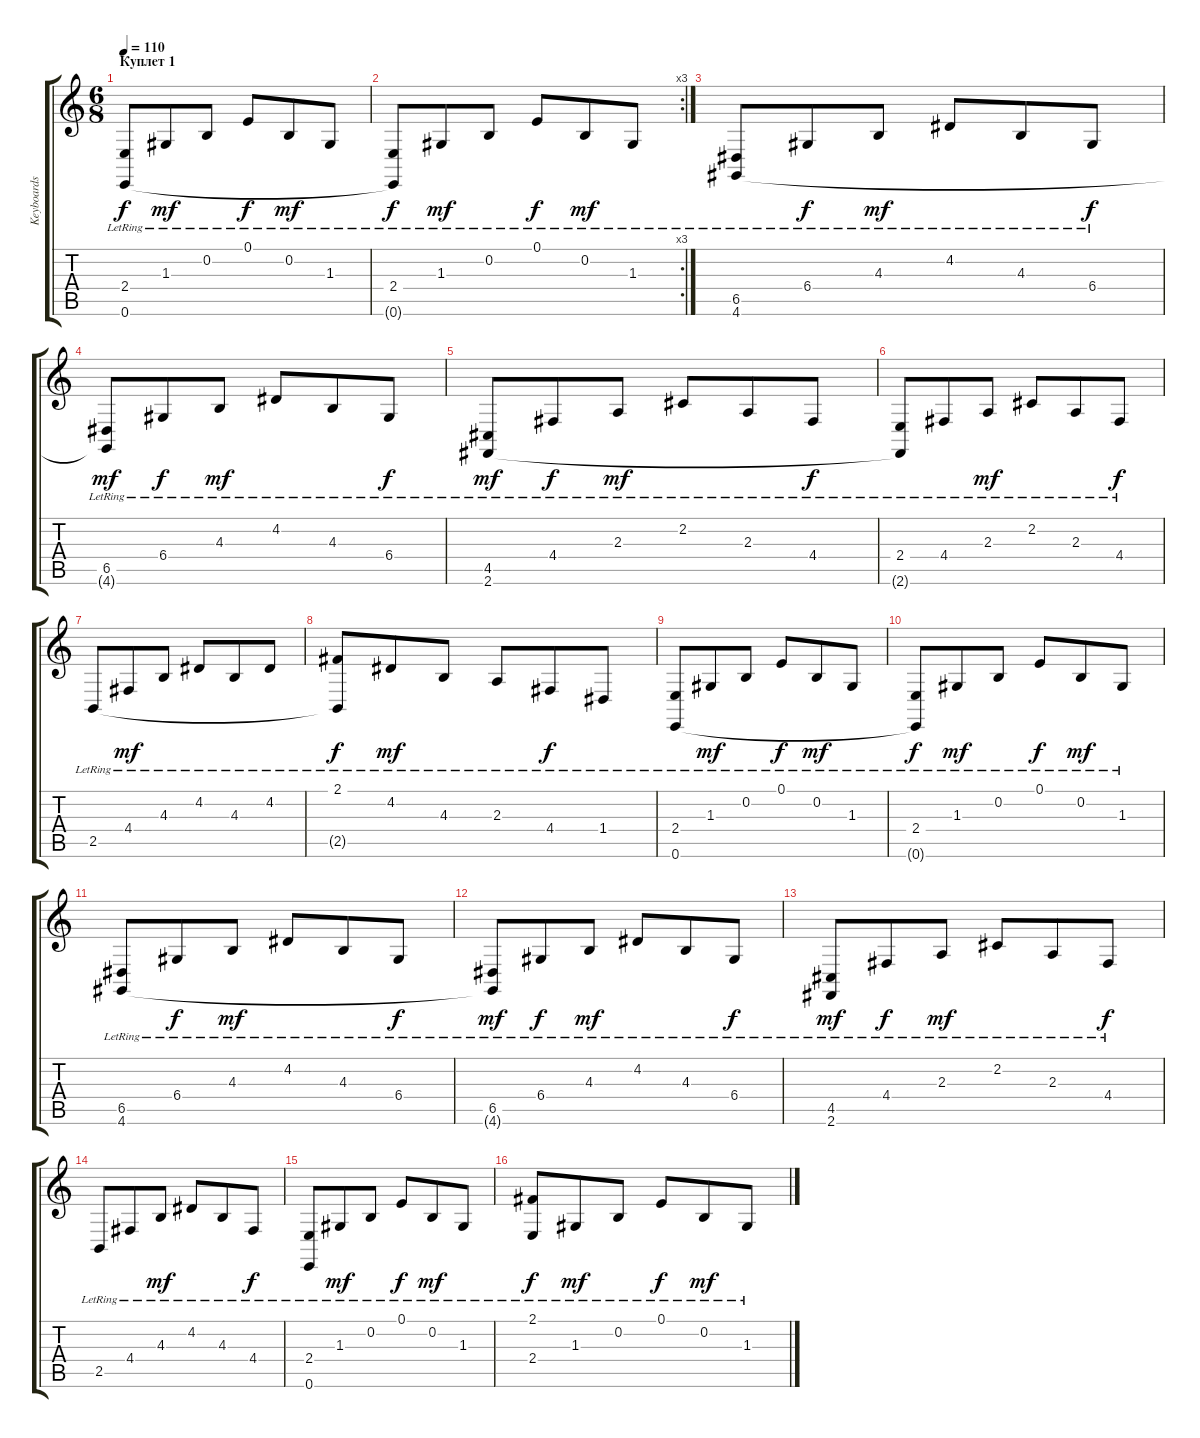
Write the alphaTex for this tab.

\track ("Keyboards (Derzhavin)" "Keyboards ") {instrument electricgrandpiano}
\staff {score tabs}
\tuning (E4 B3 G3 D3 A2 E2) {hide}
\ts (6 8)
\section ("" "Куплет 1")
\tempo 110
\clef g2
\ks c
(2.4{lr} 0.6{lr}).8{dy f instrument electricgrandpiano} 1.3{lr}.8{dy mf} 0.2{lr}.8 0.1{lr}.8{dy f} 0.2{lr}.8{dy mf} 1.3{lr}.8 |
\rc 3
(2.4{lr} 0.6{t}).8{dy f} 1.3{lr}.8{dy mf} 0.2{lr}.8 0.1{lr}.8{dy f} 0.2{lr}.8{dy mf} 1.3{lr}.8 |
(6.5{lr} 4.6{lr}).8 6.4{lr}.8{dy f} 4.3{lr}.8{dy mf} 4.2{lr}.8 4.3{lr}.8 6.4{lr}.8{dy f} |
(6.5{lr} 4.6{t}).8{dy mf} 6.4{lr}.8{dy f} 4.3{lr}.8{dy mf} 4.2{lr}.8 4.3{lr}.8 6.4{lr}.8{dy f} |
(4.5{lr} 2.6{lr}).8{dy mf} 4.4{lr}.8{dy f} 2.3{lr}.8{dy mf} 2.2{lr}.8 2.3{lr}.8 4.4{lr}.8{dy f} |
(2.4{lr} 2.6{t}).8 4.4{lr}.8 2.3{lr}.8{dy mf} 2.2{lr}.8 2.3{lr}.8 4.4{lr}.8{dy f} |
2.5{lr}.8 4.4{lr}.8{dy mf} 4.3{lr}.8 4.2{lr}.8 4.3{lr}.8 4.2{lr}.8 |
(2.1{lr} 2.5{t}).8{dy f} 4.2{lr}.8{dy mf} 4.3{lr}.8 2.3{lr}.8 4.4{lr}.8{dy f} 1.4{lr}.8 |
(2.4{lr} 0.6{lr}).8 1.3{lr}.8{dy mf} 0.2{lr}.8 0.1{lr}.8{dy f} 0.2{lr}.8{dy mf} 1.3{lr}.8 |
(2.4{lr} 0.6{t}).8{dy f} 1.3{lr}.8{dy mf} 0.2{lr}.8 0.1{lr}.8{dy f} 0.2{lr}.8{dy mf} 1.3{lr}.8 |
(6.5{lr} 4.6{lr}).8 6.4{lr}.8{dy f} 4.3{lr}.8{dy mf} 4.2{lr}.8 4.3{lr}.8 6.4{lr}.8{dy f} |
(6.5{lr} 4.6{t}).8{dy mf} 6.4{lr}.8{dy f} 4.3{lr}.8{dy mf} 4.2{lr}.8 4.3{lr}.8 6.4{lr}.8{dy f} |
(4.5{lr} 2.6{lr}).8{dy mf} 4.4{lr}.8{dy f} 2.3{lr}.8{dy mf} 2.2{lr}.8 2.3{lr}.8 4.4{lr}.8{dy f} |
2.5{lr}.8 4.4{lr}.8 4.3{lr}.8{dy mf} 4.2{lr}.8 4.3{lr}.8 4.4{lr}.8{dy f} |
(2.4{lr} 0.6{lr}).8 1.3{lr}.8{dy mf} 0.2{lr}.8 0.1{lr}.8{dy f} 0.2{lr}.8{dy mf} 1.3{lr}.8 |
(2.1{lr} 2.4{lr}).8{dy f} 1.3{lr}.8{dy mf} 0.2{lr}.8 0.1{lr}.8{dy f} 0.2{lr}.8{dy mf} 1.3{lr}.8
